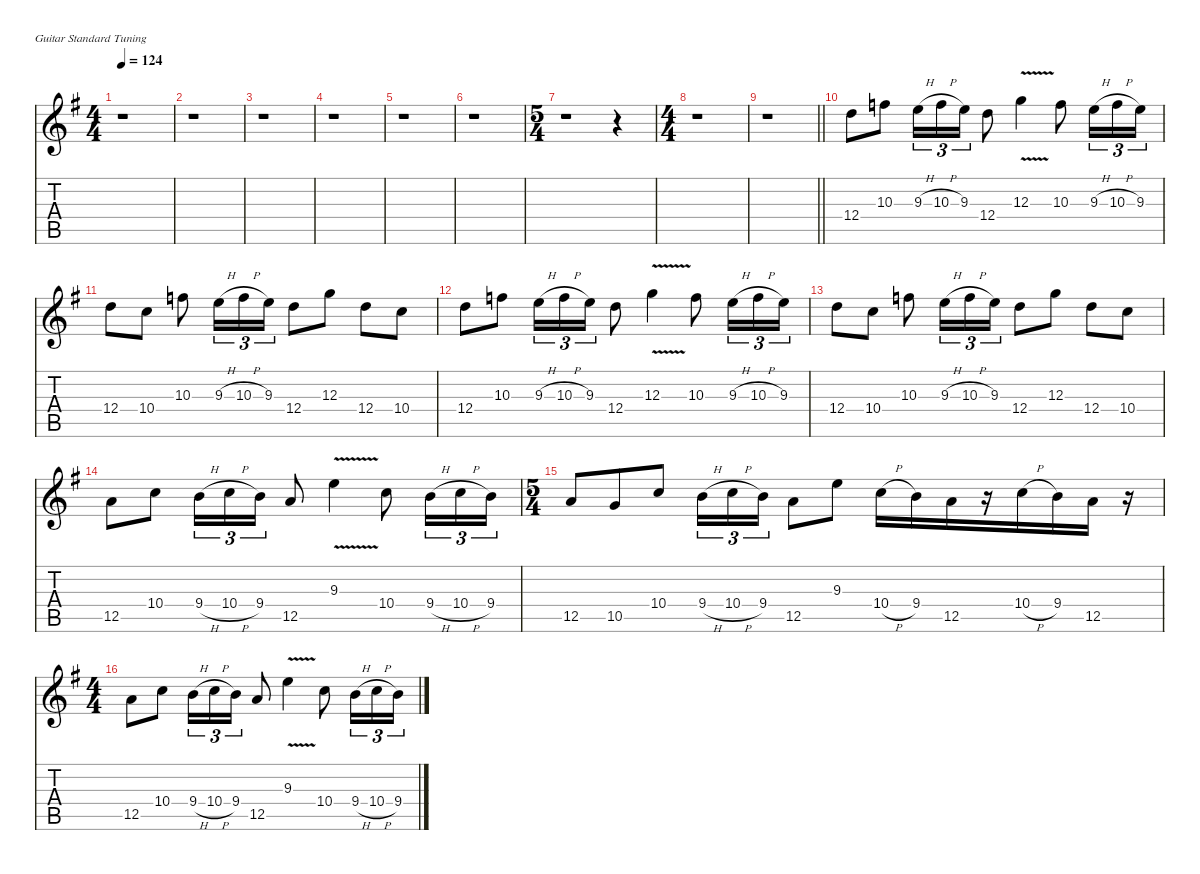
\defaultSystemsLayout 4
\hideDynamics
\bracketExtendMode nobrackets
\singleTrackTrackNamePolicy hidden
\multiTrackTrackNamePolicy hidden
\otherSystemsTrackNameOrientation horizontal
\track ("Solo Gtr" "dist.guit.") {instrument distortionguitar}
\staff {score tabs}
\tuning (E4 B3 G3 D3 A2 E2)
\ts (4 4)
\tempo 124
\clef g2
\ks g
r.1{dy fff beam Down} |
r.1{beam Down} |
r.1{beam Down} |
r.1{beam Down} |
r.1{beam Down} |
r.1{beam Down} |
\ts (5 4)
\beaming (8 6 4)
r.1{beam Down} r.4{beam Down} |
\ts (4 4)
\beaming (8 2 2 2 2)
r.1{beam Down} |
\barLineRight lightlight
r.1{beam Down} |
12.4{acc forcenatural}.8{instrument overdrivenguitar beam Down} 10.3{acc forcenatural}.8{beam Down} 9.3{h acc forcenatural}.16{tu (3 2) beam Down} 10.3{h acc forcenatural}.16{tu (3 2) beam Down} 9.3{acc forcenatural}.16{tu (3 2) beam Down} 12.4{acc forcenatural}.8{beam Down} 12.3{v acc forcenatural}.4{beam Down} 10.3{acc forcenatural}.8{beam Down} 9.3{h acc forcenatural}.16{tu (3 2) beam Down} 10.3{h acc forcenatural}.16{tu (3 2) beam Down} 9.3{acc forcenatural}.16{tu (3 2) beam Down} |
12.4{acc forcenatural}.8{beam Down} 10.4{acc forcenatural}.8{beam Down} 10.3{acc forcenatural}.8{beam Down} 9.3{h acc forcenatural}.16{tu (3 2) beam Down} 10.3{h acc forcenatural}.16{tu (3 2) beam Down} 9.3{acc forcenatural}.16{tu (3 2) beam Down} 12.4{acc forcenatural}.8{beam Down} 12.3{acc forcenatural}.8{beam Down} 12.4{acc forcenatural}.8{beam Down} 10.4{acc forcenatural}.8{beam Down} |
12.4{acc forcenatural}.8{beam Down} 10.3{acc forcenatural}.8{beam Down} 9.3{h acc forcenatural}.16{tu (3 2) beam Down} 10.3{h acc forcenatural}.16{tu (3 2) beam Down} 9.3{acc forcenatural}.16{tu (3 2) beam Down} 12.4{acc forcenatural}.8{beam Down} 12.3{v acc forcenatural}.4{beam Down} 10.3{acc forcenatural}.8{beam Down} 9.3{h acc forcenatural}.16{tu (3 2) beam Down} 10.3{h acc forcenatural}.16{tu (3 2) beam Down} 9.3{acc forcenatural}.16{tu (3 2) beam Down} |
12.4{acc forcenatural}.8{beam Down} 10.4{acc forcenatural}.8{beam Down} 10.3{acc forcenatural}.8{beam Down} 9.3{h acc forcenatural}.16{tu (3 2) beam Down} 10.3{h acc forcenatural}.16{tu (3 2) beam Down} 9.3{acc forcenatural}.16{tu (3 2) beam Down} 12.4{acc forcenatural}.8{beam Down} 12.3{acc forcenatural}.8{beam Down} 12.4{acc forcenatural}.8{beam Down} 10.4{acc forcenatural}.8{beam Down} |
12.5{acc forcenatural}.8{beam Down} 10.4{acc forcenatural}.8{beam Down} 9.4{h acc forcenatural}.16{tu (3 2) beam Down} 10.4{h acc forcenatural}.16{tu (3 2) beam Down} 9.4{acc forcenatural}.16{tu (3 2) beam Down} 12.5{acc forcenatural}.8{beam Up} 9.3{v acc forcenatural}.4{beam Down} 10.4{acc forcenatural}.8{beam Down} 9.4{h acc forcenatural}.16{tu (3 2) beam Down} 10.4{h acc forcenatural}.16{tu (3 2) beam Down} 9.4{acc forcenatural}.16{tu (3 2) beam Down} |
\ts (5 4)
\beaming (8 6 4)
12.5{acc forcenatural}.8{beam Up} 10.5{acc forcenatural}.8{beam Up} 10.4{acc forcenatural}.8{beam Up} 9.4{h acc forcenatural}.16{tu (3 2) beam Down} 10.4{h acc forcenatural}.16{tu (3 2) beam Down} 9.4{acc forcenatural}.16{tu (3 2) beam Down} 12.5{acc forcenatural}.8{beam Down} 9.3{acc forcenatural}.8{beam Down} 10.4{h acc forcenatural}.16{beam Down} 9.4{acc forcenatural}.16{beam Down} 12.5{acc forcenatural}.16{beam Down} r.16{beam Down} 10.4{h acc forcenatural}.16{beam Down} 9.4{acc forcenatural}.16{beam Down} 12.5{acc forcenatural}.16{beam Down} r.16{beam Down} |
\ts (4 4)
\beaming (8 2 2 2 2)
12.5{acc forcenatural}.8{beam Down} 10.4{acc forcenatural}.8{beam Down} 9.4{h acc forcenatural}.16{tu (3 2) beam Down} 10.4{h acc forcenatural}.16{tu (3 2) beam Down} 9.4{acc forcenatural}.16{tu (3 2) beam Down} 12.5{acc forcenatural}.8{beam Up} 9.3{v acc forcenatural}.4{beam Down} 10.4{acc forcenatural}.8{beam Down} 9.4{h acc forcenatural}.16{tu (3 2) beam Down} 10.4{h acc forcenatural}.16{tu (3 2) beam Down} 9.4{acc forcenatural}.16{tu (3 2) beam Down}
